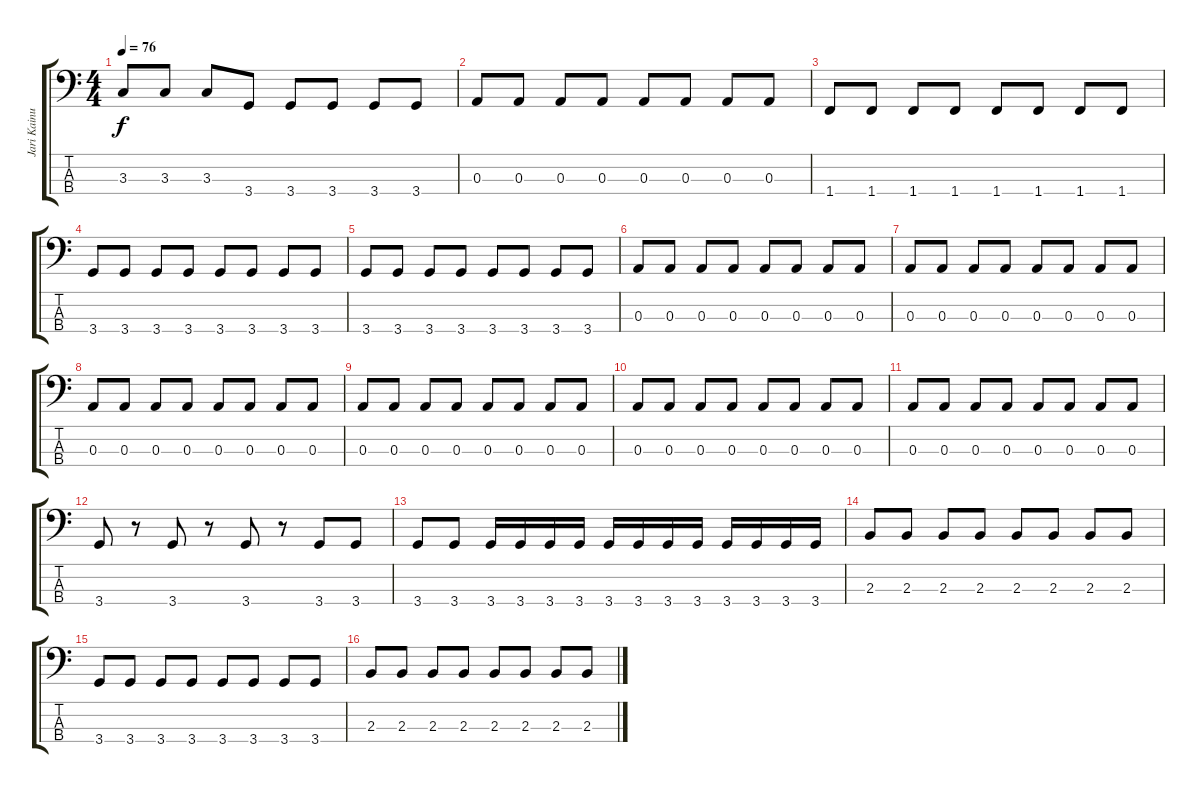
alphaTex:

\track ("Jari Kainulainen" "Jari Kainu") {instrument electricbassfinger}
\staff {score tabs}
\tuning (G2 D2 A1 E1) {hide}
\ts (4 4)
\tempo 76
\clef f4
\ks c
3.3.8{dy f} 3.3.8 3.3.8 3.4.8 3.4.8 3.4.8 3.4.8 3.4.8 |
0.3.8 0.3.8 0.3.8 0.3.8 0.3.8 0.3.8 0.3.8 0.3.8 |
1.4.8 1.4.8 1.4.8 1.4.8 1.4.8 1.4.8 1.4.8 1.4.8 |
3.4.8 3.4.8 3.4.8 3.4.8 3.4.8 3.4.8 3.4.8 3.4.8 |
3.4.8 3.4.8 3.4.8 3.4.8 3.4.8 3.4.8 3.4.8 3.4.8 |
0.3.8 0.3.8 0.3.8 0.3.8 0.3.8 0.3.8 0.3.8 0.3.8 |
0.3.8 0.3.8 0.3.8 0.3.8 0.3.8 0.3.8 0.3.8 0.3.8 |
0.3.8 0.3.8 0.3.8 0.3.8 0.3.8 0.3.8 0.3.8 0.3.8 |
0.3.8 0.3.8 0.3.8 0.3.8 0.3.8 0.3.8 0.3.8 0.3.8 |
0.3.8 0.3.8 0.3.8 0.3.8 0.3.8 0.3.8 0.3.8 0.3.8 |
0.3.8 0.3.8 0.3.8 0.3.8 0.3.8 0.3.8 0.3.8 0.3.8 |
3.4.8 r.8 3.4.8 r.8 3.4.8 r.8 3.4.8 3.4.8 |
3.4.8 3.4.8 3.4.16 3.4.16 3.4.16 3.4.16 3.4.16 3.4.16 3.4.16 3.4.16 3.4.16 3.4.16 3.4.16 3.4.16 |
2.3.8 2.3.8 2.3.8 2.3.8 2.3.8 2.3.8 2.3.8 2.3.8 |
3.4.8 3.4.8 3.4.8 3.4.8 3.4.8 3.4.8 3.4.8 3.4.8 |
2.3.8 2.3.8 2.3.8 2.3.8 2.3.8 2.3.8 2.3.8 2.3.8
